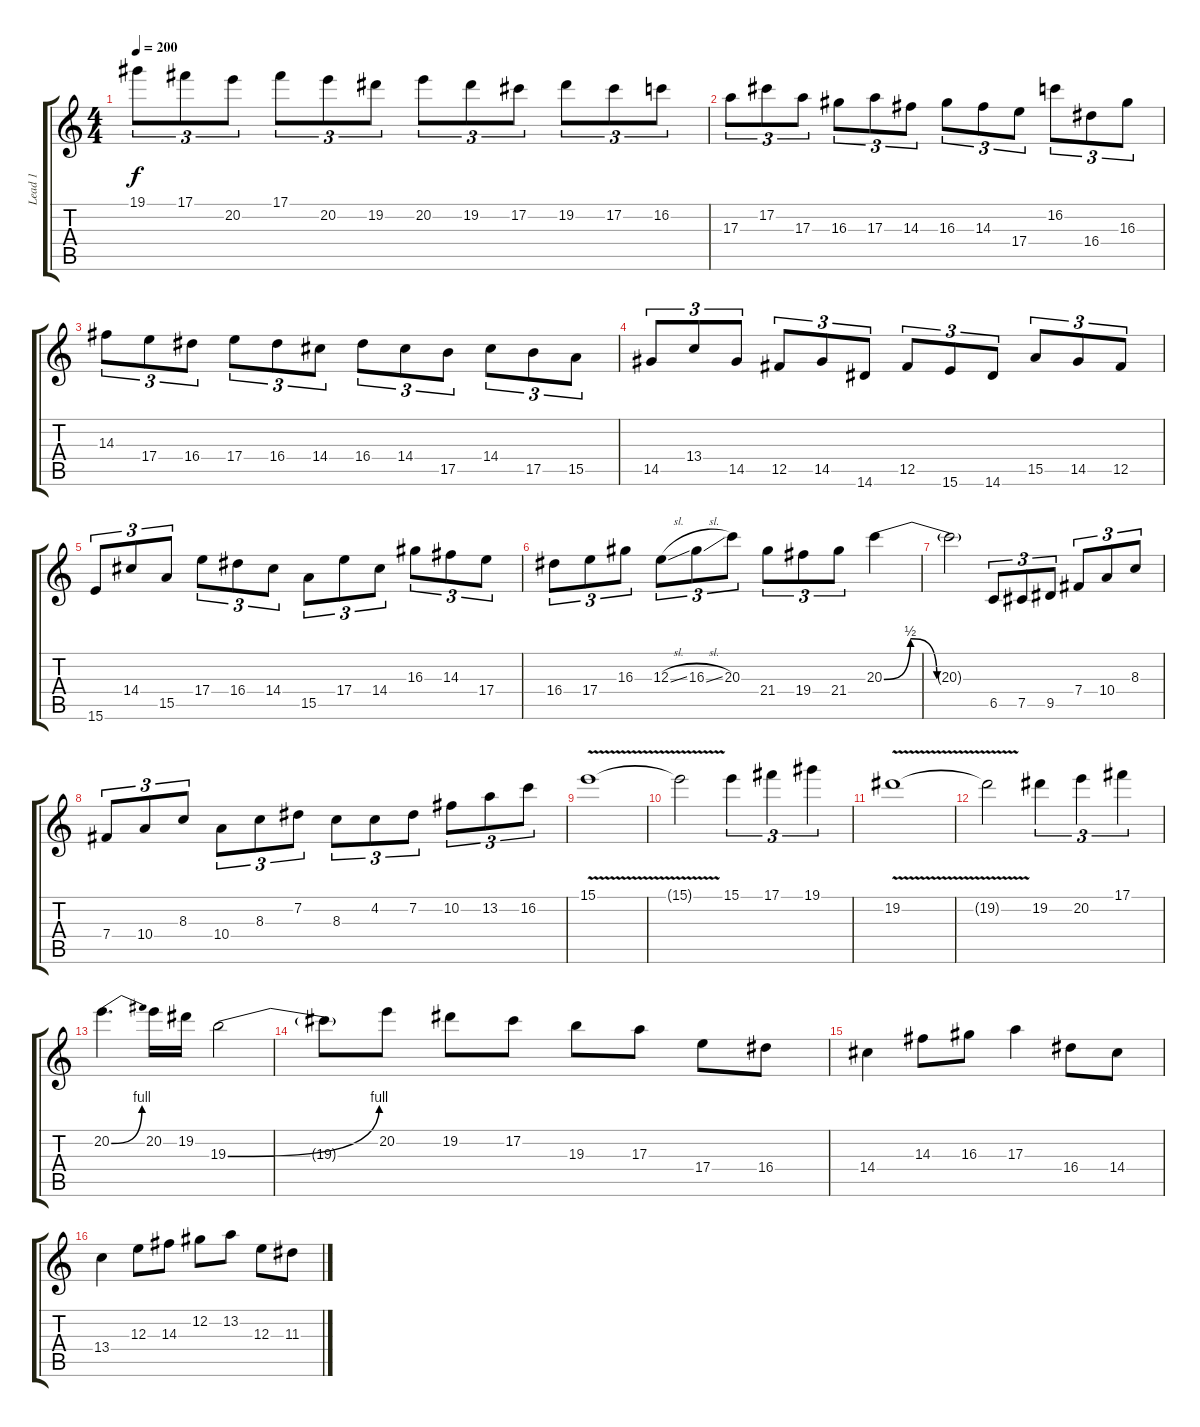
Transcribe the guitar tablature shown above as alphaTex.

\track ("Lead 1" "Lead 1") {instrument distortionguitar}
\staff {score tabs}
\tuning (Db4 Ab3 E3 B2 Gb2 Db2) {hide}
\ts (4 4)
\tempo 200
\clef g2
\ks c
19.1.8{tu (3 2) dy f} 17.1.8{tu (3 2)} 20.2.8{tu (3 2)} 17.1.8{tu (3 2)} 20.2.8{tu (3 2)} 19.2.8{tu (3 2)} 20.2.8{tu (3 2)} 19.2.8{tu (3 2)} 17.2.8{tu (3 2)} 19.2.8{tu (3 2)} 17.2.8{tu (3 2)} 16.2.8{tu (3 2)} |
17.3.8{tu (3 2)} 17.2.8{tu (3 2)} 17.3.8{tu (3 2)} 16.3.8{tu (3 2)} 17.3.8{tu (3 2)} 14.3.8{tu (3 2)} 16.3.8{tu (3 2)} 14.3.8{tu (3 2)} 17.4.8{tu (3 2)} 16.2.8{tu (3 2)} 16.4.8{tu (3 2)} 16.3.8{tu (3 2)} |
14.3.8{tu (3 2)} 17.4.8{tu (3 2)} 16.4.8{tu (3 2)} 17.4.8{tu (3 2)} 16.4.8{tu (3 2)} 14.4.8{tu (3 2)} 16.4.8{tu (3 2)} 14.4.8{tu (3 2)} 17.5.8{tu (3 2)} 14.4.8{tu (3 2)} 17.5.8{tu (3 2)} 15.5.8{tu (3 2)} |
14.5.8{tu (3 2)} 13.4.8{tu (3 2)} 14.5.8{tu (3 2)} 12.5.8{tu (3 2)} 14.5.8{tu (3 2)} 14.6.8{tu (3 2)} 12.5.8{tu (3 2)} 15.6.8{tu (3 2)} 14.6.8{tu (3 2)} 15.5.8{tu (3 2)} 14.5.8{tu (3 2)} 12.5.8{tu (3 2)} |
15.6.8{tu (3 2)} 14.4.8{tu (3 2)} 15.5.8{tu (3 2)} 17.4.8{tu (3 2)} 16.4.8{tu (3 2)} 14.4.8{tu (3 2)} 15.5.8{tu (3 2)} 17.4.8{tu (3 2)} 14.4.8{tu (3 2)} 16.3.8{tu (3 2)} 14.3.8{tu (3 2)} 17.4.8{tu (3 2)} |
16.4.8{tu (3 2)} 17.4.8{tu (3 2)} 16.3.8{tu (3 2)} 12.3{sl}.8{tu (3 2)} 16.3{sl}.8{tu (3 2)} 20.3.8{tu (3 2)} 21.4.8{tu (3 2)} 19.4.8{tu (3 2)} 21.4.8{tu (3 2)} 20.3{be (custom 0 0 15 2 30 0 60 0)}.4 |
20.3{t}.2 6.5.8{tu (3 2)} 7.5.8{tu (3 2)} 9.5.8{tu (3 2)} 7.4.8{tu (3 2)} 10.4.8{tu (3 2)} 8.3.8{tu (3 2)} |
7.4.8{tu (3 2)} 10.4.8{tu (3 2)} 8.3.8{tu (3 2)} 10.4.8{tu (3 2)} 8.3.8{tu (3 2)} 7.2.8{tu (3 2)} 8.3.8{tu (3 2)} 4.2.8{tu (3 2)} 7.2.8{tu (3 2)} 10.2.8{tu (3 2)} 13.2.8{tu (3 2)} 16.2.8{tu (3 2)} |
15.1{v}.1 |
15.1{t}.2 15.1.4{tu (3 2)} 17.1.4{tu (3 2)} 19.1.4{tu (3 2)} |
19.2{v}.1 |
19.2{t}.2 19.2.4{tu (3 2)} 20.2.4{tu (3 2)} 17.1.4{tu (3 2)} |
20.2{be (bend 0 0 60 4)}.4{d} 20.2.16 19.2.16 19.3{be (bend 0 0 60 4)}.2 |
19.3{t}.8 20.2.8 19.2.8 17.2.8 19.3.8 17.3.8 17.4.8 16.4.8 |
14.4.4 14.3.8 16.3.8 17.3.4 16.4.8 14.4.8 |
13.4.4 12.3.8 14.3.8 12.2.8 13.2.8 12.3.8 11.3.8
